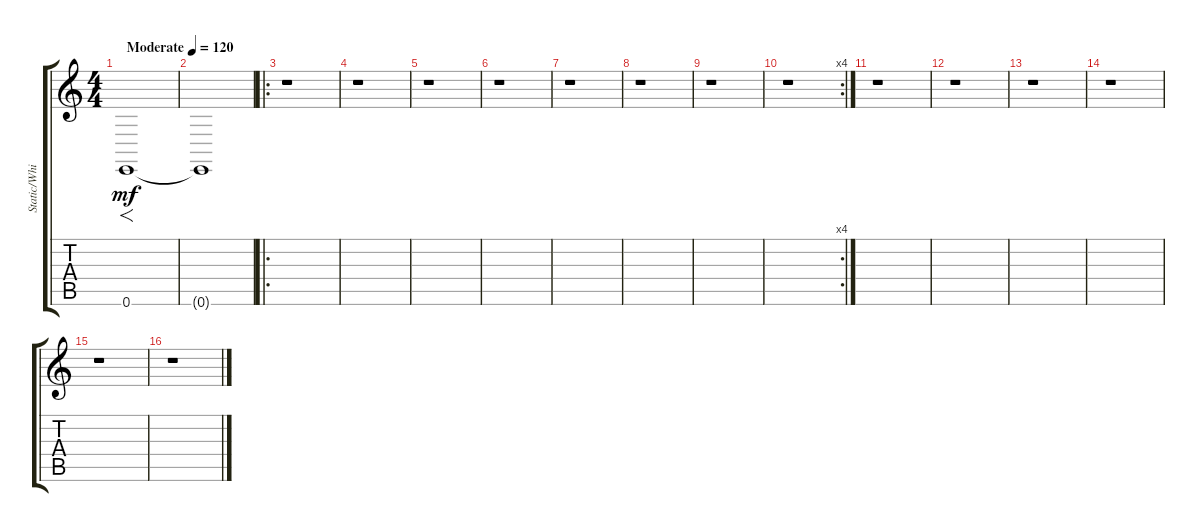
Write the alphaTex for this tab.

\track ("Static/Whitman Quote" "Static/Whi") {instrument blownbottle}
\staff {score tabs}
\tuning (E4 B3 G3 D3 A2 E2) {hide}
\ts (4 4)
\tempo (120 "Moderate")
\clef g2
\ks c
0.6.1{f dy mf instrument blownbottle} |
0.6{t}.1 |
\ro
r.1 |
r.1 |
r.1 |
r.1 |
r.1 |
r.1 |
r.1 |
\rc 4
r.1 |
r.1 |
r.1 |
r.1 |
r.1 |
r.1 |
r.1
